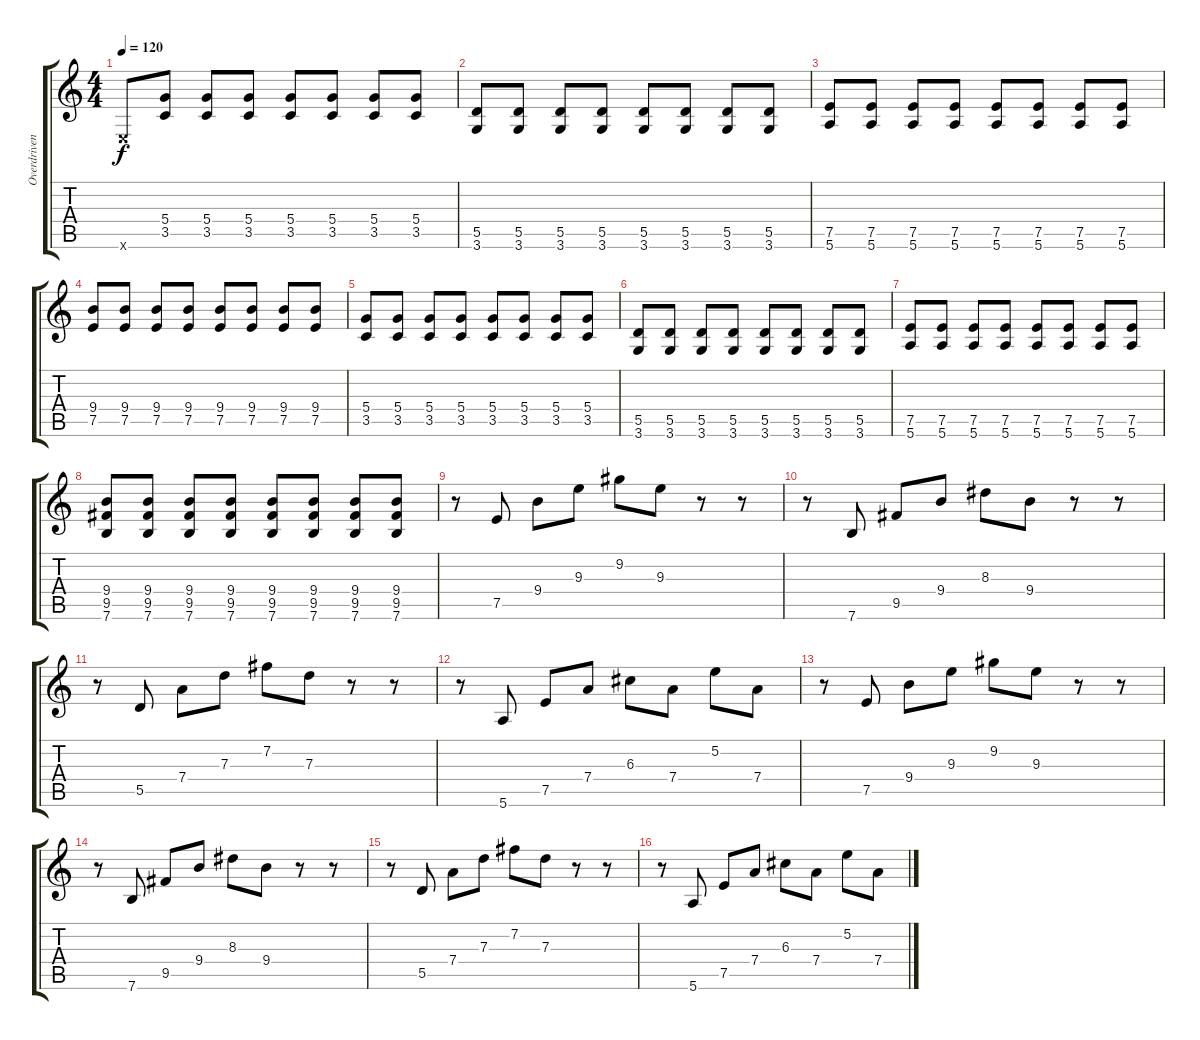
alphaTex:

\track ("Overdriven Guitar" "Overdriven") {instrument overdrivenguitar}
\staff {score tabs}
\tuning (E4 B3 G3 D3 A2 E2) {hide}
\ts (4 4)
\tempo 120
\clef g2
\ks c
0.6{x}.8{dy f} (5.4 3.5).8 (5.4 3.5).8 (5.4 3.5).8 (5.4 3.5).8 (5.4 3.5).8 (5.4 3.5).8 (5.4 3.5).8 |
(5.5 3.6).8 (5.5 3.6).8 (5.5 3.6).8 (5.5 3.6).8 (5.5 3.6).8 (5.5 3.6).8 (5.5 3.6).8 (5.5 3.6).8 |
(7.5 5.6).8 (7.5 5.6).8 (7.5 5.6).8 (7.5 5.6).8 (7.5 5.6).8 (7.5 5.6).8 (7.5 5.6).8 (7.5 5.6).8 |
(9.4 7.5).8 (9.4 7.5).8 (9.4 7.5).8 (9.4 7.5).8 (9.4 7.5).8 (9.4 7.5).8 (9.4 7.5).8 (9.4 7.5).8 |
(5.4 3.5).8 (5.4 3.5).8 (5.4 3.5).8 (5.4 3.5).8 (5.4 3.5).8 (5.4 3.5).8 (5.4 3.5).8 (5.4 3.5).8 |
(5.5 3.6).8 (5.5 3.6).8 (5.5 3.6).8 (5.5 3.6).8 (5.5 3.6).8 (5.5 3.6).8 (5.5 3.6).8 (5.5 3.6).8 |
(7.5 5.6).8 (7.5 5.6).8 (7.5 5.6).8 (7.5 5.6).8 (7.5 5.6).8 (7.5 5.6).8 (7.5 5.6).8 (7.5 5.6).8 |
(9.4 9.5 7.6).8 (9.4 9.5 7.6).8 (9.4 9.5 7.6).8 (9.4 9.5 7.6).8 (9.4 9.5 7.6).8 (9.4 9.5 7.6).8 (9.4 9.5 7.6).8 (9.4 9.5 7.6).8 |
r.8 7.5.8 9.4.8 9.3.8 9.2.8 9.3.8 r.8 r.8 |
r.8 7.6.8 9.5.8 9.4.8 8.3.8 9.4.8 r.8 r.8 |
r.8 5.5.8 7.4.8 7.3.8 7.2.8 7.3.8 r.8 r.8 |
r.8 5.6.8 7.5.8 7.4.8 6.3.8 7.4.8 5.2.8 7.4.8 |
r.8 7.5.8 9.4.8 9.3.8 9.2.8 9.3.8 r.8 r.8 |
r.8 7.6.8 9.5.8 9.4.8 8.3.8 9.4.8 r.8 r.8 |
r.8 5.5.8 7.4.8 7.3.8 7.2.8 7.3.8 r.8 r.8 |
r.8 5.6.8 7.5.8 7.4.8 6.3.8 7.4.8 5.2.8 7.4.8
